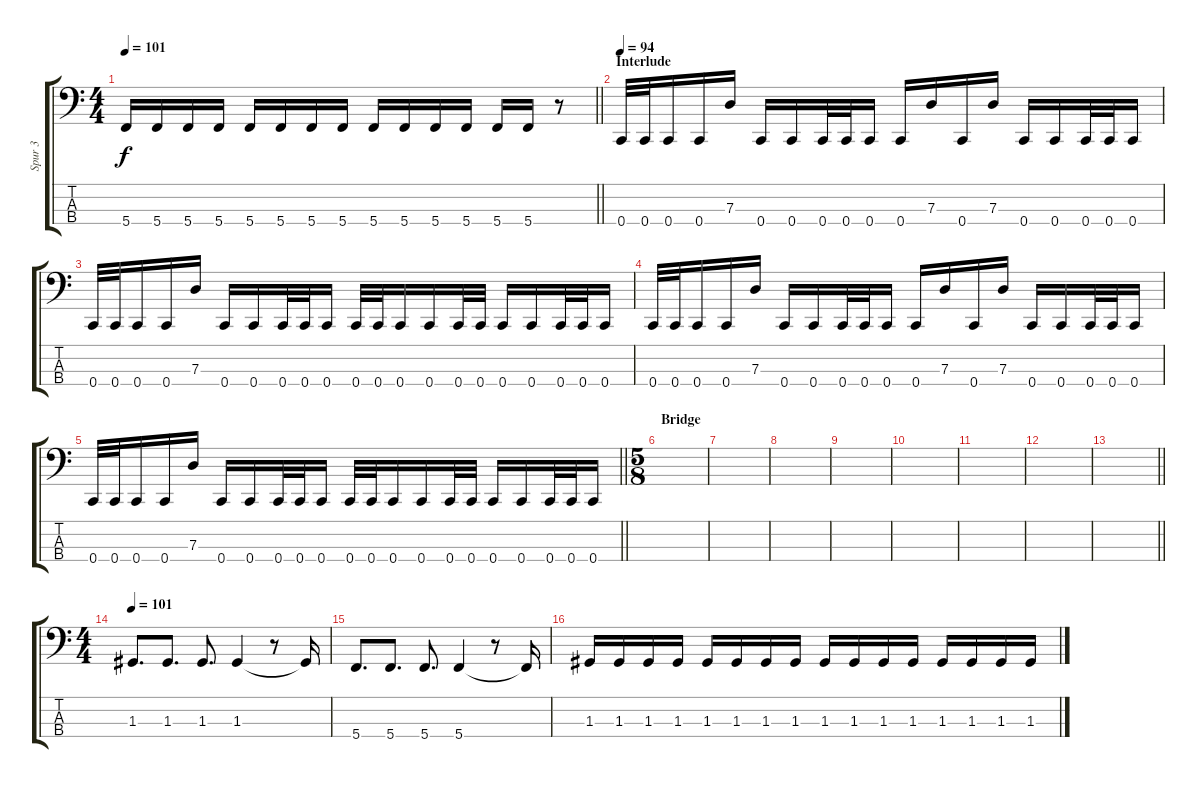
\track ("Spur 3" "Spur 3") {instrument electricbassfinger}
\staff {score tabs}
\tuning (F2 C2 G1 C1) {hide}
\ts (4 4)
\tempo 101
\clef f4
\barLineRight lightlight
\ks c
5.4.16{dy f} 5.4.16 5.4.16 5.4.16 5.4.16 5.4.16 5.4.16 5.4.16 5.4.16 5.4.16 5.4.16 5.4.16 5.4.16 5.4.16 r.8 |
\section ("" "Interlude")
\tempo 94
0.4.32 0.4.32 0.4.16 0.4.16 7.3.16 0.4.16 0.4.16 0.4.32 0.4.32 0.4.16 0.4.16 7.3.16 0.4.16 7.3.16 0.4.16 0.4.16 0.4.32 0.4.32 0.4.16 |
0.4.32 0.4.32 0.4.16 0.4.16 7.3.16 0.4.16 0.4.16 0.4.32 0.4.32 0.4.16 0.4.32 0.4.32 0.4.16 0.4.16 0.4.32 0.4.32 0.4.16 0.4.16 0.4.32 0.4.32 0.4.16 |
0.4.32 0.4.32 0.4.16 0.4.16 7.3.16 0.4.16 0.4.16 0.4.32 0.4.32 0.4.16 0.4.16 7.3.16 0.4.16 7.3.16 0.4.16 0.4.16 0.4.32 0.4.32 0.4.16 |
\barLineRight lightlight
0.4.32 0.4.32 0.4.16 0.4.16 7.3.16 0.4.16 0.4.16 0.4.32 0.4.32 0.4.16 0.4.32 0.4.32 0.4.16 0.4.16 0.4.32 0.4.32 0.4.16 0.4.16 0.4.32 0.4.32 0.4.16 |
\ts (5 8)
\section ("" "Bridge")
|
|
|
|
|
|
|
\barLineRight lightlight
|
\ts (4 4)
\tempo 101
1.3.8{d} 1.3.8{d} 1.3.8{d} 1.3.4 r.8 1.3{t}.16 |
5.4.8{d} 5.4.8{d} 5.4.8{d} 5.4.4 r.8 5.4{t}.16 |
1.3.16 1.3.16 1.3.16 1.3.16 1.3.16 1.3.16 1.3.16 1.3.16 1.3.16 1.3.16 1.3.16 1.3.16 1.3.16 1.3.16 1.3.16 1.3.16
